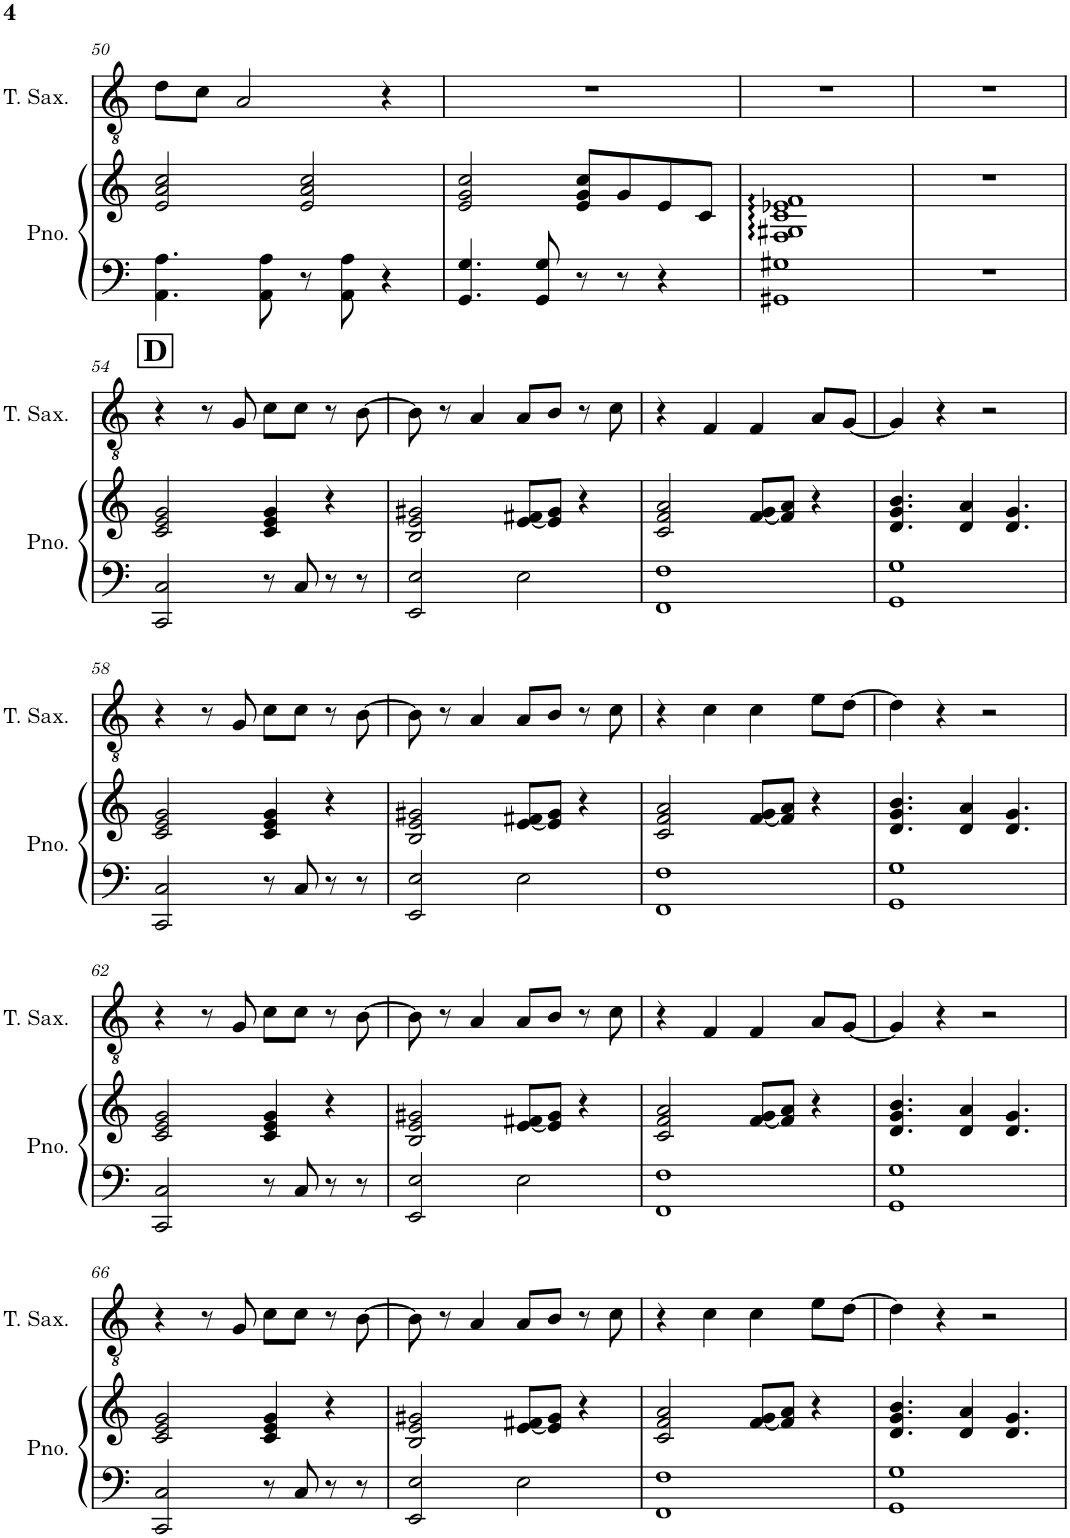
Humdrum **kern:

**kern	**kern	**kern
*part2	*part2	*part1
*staff3	*staff2	*staff1
*I"Piano	*	*I"Tenor Saxophone
*I'Pno.	*	*I'T. Sax.
!!LO:PB:g=z
*clefF4	*clefG2	*clefGv2
*	*	*ITrd8c14
*k[]	*k[]	*k[]
*M4/4	*M4/4	*M4/4
=50	=50	=50
4.AA\ 4.A\	2e/ 2a/ 2cc/	8d\L
.	.	8c\J
.	.	2A/
8AA\ 8A\	.	.
8r	2e/ 2a/ 2cc/	.
8AA\ 8A\	.	.
4r	.	4r
=51	=51	=51
4.GG/ 4.G/	2e/ 2g/ 2cc/	1r
8GG/ 8G/	.	.
8r	8e/ 8g/ 8cc/L	.
8r	8g/	.
4r	8e/	.
.	8c/J	.
=52	=52	=52
1GG#X 1G#X	1F: 1G#X: 1c: 1e-X: 1f:	1r
=53	=53	=53
1r	1r	1r
!!LO:LB:g=z
!!LO:REH:place=s1:a:B:cj:fs=14:t=D
=54	=54	=54
2CC/ 2C/	2c/ 2e/ 2g/	4r
.	.	8r
.	.	8G/
8r	4c/ 4e/ 4g/	8c\L
8C/	.	8c\J
8r	4r	8r
8r	.	[8B\
=55	=55	=55
2EE/ 2E/	2B/ 2e/ 2g#X/	8B\]
.	.	8r
.	.	4A/
2E\	[8e/ 8f#X/L	8A/L
.	8e/] 8g#/J	8B/J
.	4r	8r
.	.	8c\
=56	=56	=56
1FF 1F	2c/ 2f/ 2a/	4r
.	.	4F/
.	[8f/ 8g/L	4F/
.	8f/] 8a/J	.
.	4r	8A/L
.	.	[8G/J
=57	=57	=57
1GG 1G	4.d/ 4.g/ 4.b/	4G/]
.	.	4r
.	4d/ 4a/	.
.	.	2r
.	4.d/ 4.g/	.
!!LO:LB:g=z
=58	=58	=58
2CC/ 2C/	2c/ 2e/ 2g/	4r
.	.	8r
.	.	8G/
8r	4c/ 4e/ 4g/	8c\L
8C/	.	8c\J
8r	4r	8r
8r	.	[8B\
=59	=59	=59
2EE/ 2E/	2B/ 2e/ 2g#X/	8B\]
.	.	8r
.	.	4A/
2E\	[8e/ 8f#X/L	8A/L
.	8e/] 8g#/J	8B/J
.	4r	8r
.	.	8c\
=60	=60	=60
1FF 1F	2c/ 2f/ 2a/	4r
.	.	4c\
.	[8f/ 8g/L	4c\
.	8f/] 8a/J	.
.	4r	8e\L
.	.	[8d\J
=61	=61	=61
1GG 1G	4.d/ 4.g/ 4.b/	4d\]
.	.	4r
.	4d/ 4a/	.
.	.	2r
.	4.d/ 4.g/	.
!!LO:LB:g=z
=62	=62	=62
2CC/ 2C/	2c/ 2e/ 2g/	4r
.	.	8r
.	.	8G/
8r	4c/ 4e/ 4g/	8c\L
8C/	.	8c\J
8r	4r	8r
8r	.	[8B\
=63	=63	=63
2EE/ 2E/	2B/ 2e/ 2g#X/	8B\]
.	.	8r
.	.	4A/
2E\	[8e/ 8f#X/L	8A/L
.	8e/] 8g#/J	8B/J
.	4r	8r
.	.	8c\
=64	=64	=64
1FF 1F	2c/ 2f/ 2a/	4r
.	.	4F/
.	[8f/ 8g/L	4F/
.	8f/] 8a/J	.
.	4r	8A/L
.	.	[8G/J
=65	=65	=65
1GG 1G	4.d/ 4.g/ 4.b/	4G/]
.	.	4r
.	4d/ 4a/	.
.	.	2r
.	4.d/ 4.g/	.
!!LO:LB:g=z
=66	=66	=66
2CC/ 2C/	2c/ 2e/ 2g/	4r
.	.	8r
.	.	8G/
8r	4c/ 4e/ 4g/	8c\L
8C/	.	8c\J
8r	4r	8r
8r	.	[8B\
=67	=67	=67
2EE/ 2E/	2B/ 2e/ 2g#X/	8B\]
.	.	8r
.	.	4A/
2E\	[8e/ 8f#X/L	8A/L
.	8e/] 8g#/J	8B/J
.	4r	8r
.	.	8c\
=68	=68	=68
1FF 1F	2c/ 2f/ 2a/	4r
.	.	4c\
.	[8f/ 8g/L	4c\
.	8f/] 8a/J	.
.	4r	8e\L
.	.	[8d\J
=69	=69	=69
1GG 1G	4.d/ 4.g/ 4.b/	4d\]
.	.	4r
.	4d/ 4a/	.
.	.	2r
.	4.d/ 4.g/	.
=	=	=
*-	*-	*-
